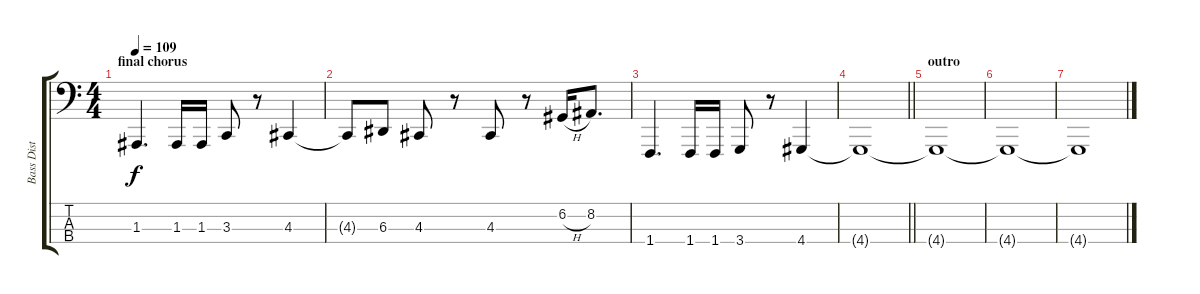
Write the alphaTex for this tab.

\track ("Bass Dist" "Bass Dist") {instrument lead2sawtooth}
\staff {score tabs}
\tuning (G2 D2 A1 E1) {hide}
\ts (4 4)
\section ("" "final chorus")
\tempo 109
\clef f4
\ks c
1.3.4{d dy f} 1.3.16 1.3.16 3.3.8 r.8 4.3.4 |
4.3{t}.8 6.3.8 4.3.8 r.8 4.3.8 r.8 6.2{h}.16 8.2.8{d} |
1.4.4{d} 1.4.16 1.4.16 3.4.8 r.8 4.4.4 |
\barLineRight lightlight
4.4{t}.1 |
\section ("" "outro")
4.4{t}.1 |
4.4{t}.1 |
4.4{t}.1
